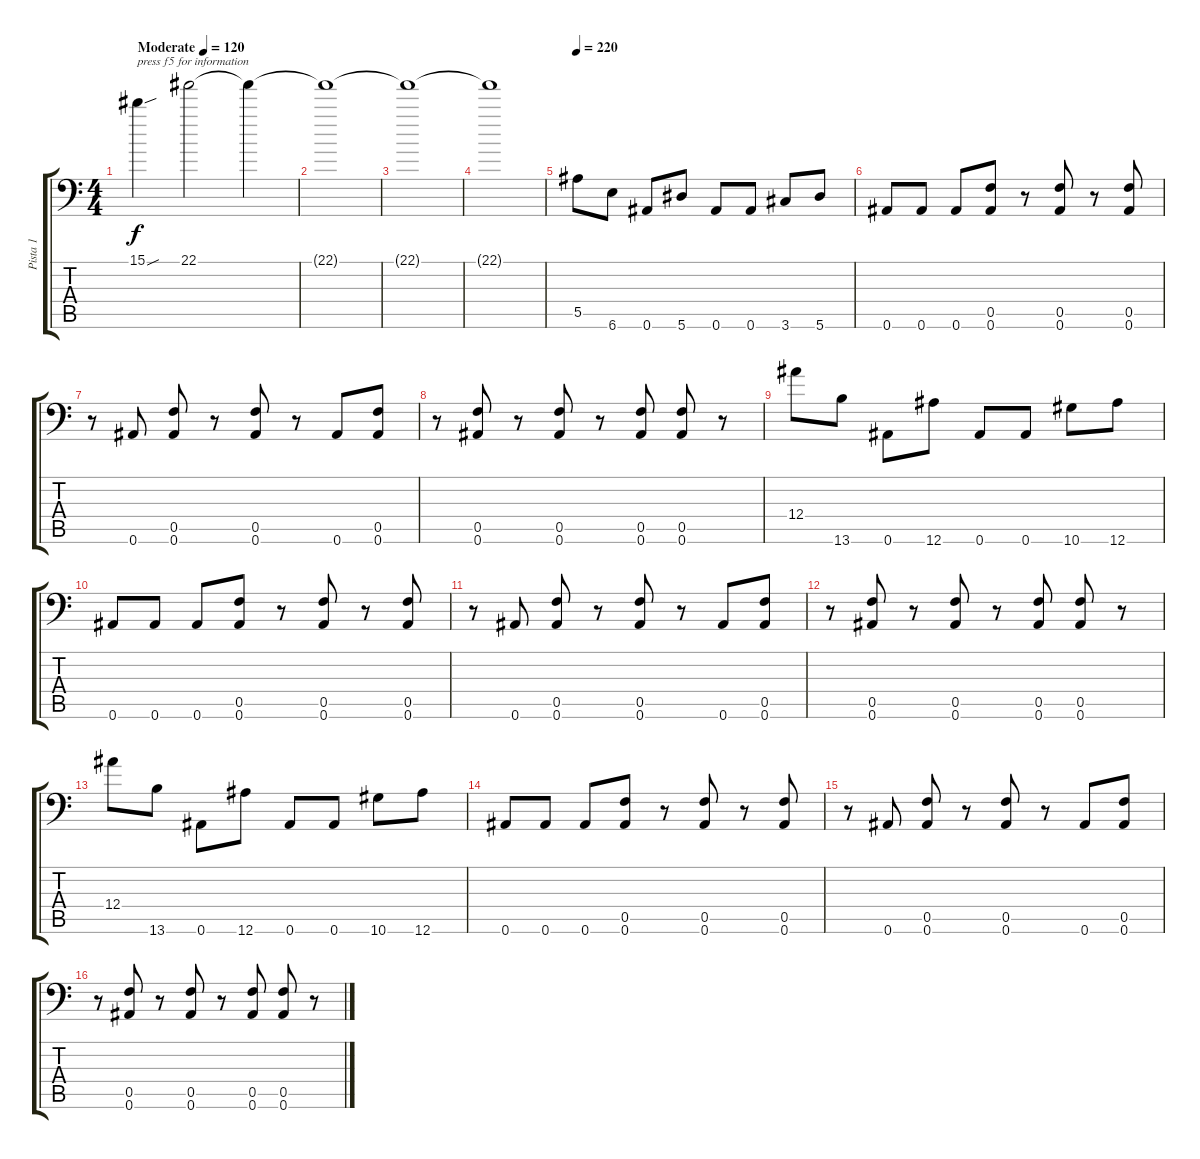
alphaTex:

\track ("Pista 1" "Pista 1") {instrument distortionguitar}
\staff {score tabs}
\tuning (C4 G3 Eb3 Bb2 F2 Bb1) {hide}
\ts (4 4)
\tempo (120 "Moderate")
\clef f4
\ks c
15.1{sou}.4{txt "press f5 for information" dy f instrument distortionguitar} 22.1.2 22.1{t}.4 |
22.1{t}.1 |
22.1{t}.1 |
22.1{t}.1 |
\tempo 220
5.5.8 6.6.8 0.6.8 5.6.8 0.6.8 0.6.8 3.6.8 5.6.8 |
0.6.8 0.6.8 0.6.8 (0.5 0.6).8 r.8 (0.5 0.6).8 r.8 (0.5 0.6).8 |
r.8 0.6.8 (0.5 0.6).8 r.8 (0.5 0.6).8 r.8 0.6.8 (0.5 0.6).8 |
r.8 (0.5 0.6).8 r.8 (0.5 0.6).8 r.8 (0.5 0.6).8 (0.5 0.6).8 r.8 |
12.4.8 13.6.8 0.6.8 12.6.8 0.6.8 0.6.8 10.6.8 12.6.8 |
0.6.8 0.6.8 0.6.8 (0.5 0.6).8 r.8 (0.5 0.6).8 r.8 (0.5 0.6).8 |
r.8 0.6.8 (0.5 0.6).8 r.8 (0.5 0.6).8 r.8 0.6.8 (0.5 0.6).8 |
r.8 (0.5 0.6).8 r.8 (0.5 0.6).8 r.8 (0.5 0.6).8 (0.5 0.6).8 r.8 |
12.4.8 13.6.8 0.6.8 12.6.8 0.6.8 0.6.8 10.6.8 12.6.8 |
0.6.8 0.6.8 0.6.8 (0.5 0.6).8 r.8 (0.5 0.6).8 r.8 (0.5 0.6).8 |
r.8 0.6.8 (0.5 0.6).8 r.8 (0.5 0.6).8 r.8 0.6.8 (0.5 0.6).8 |
r.8 (0.5 0.6).8 r.8 (0.5 0.6).8 r.8 (0.5 0.6).8 (0.5 0.6).8 r.8
